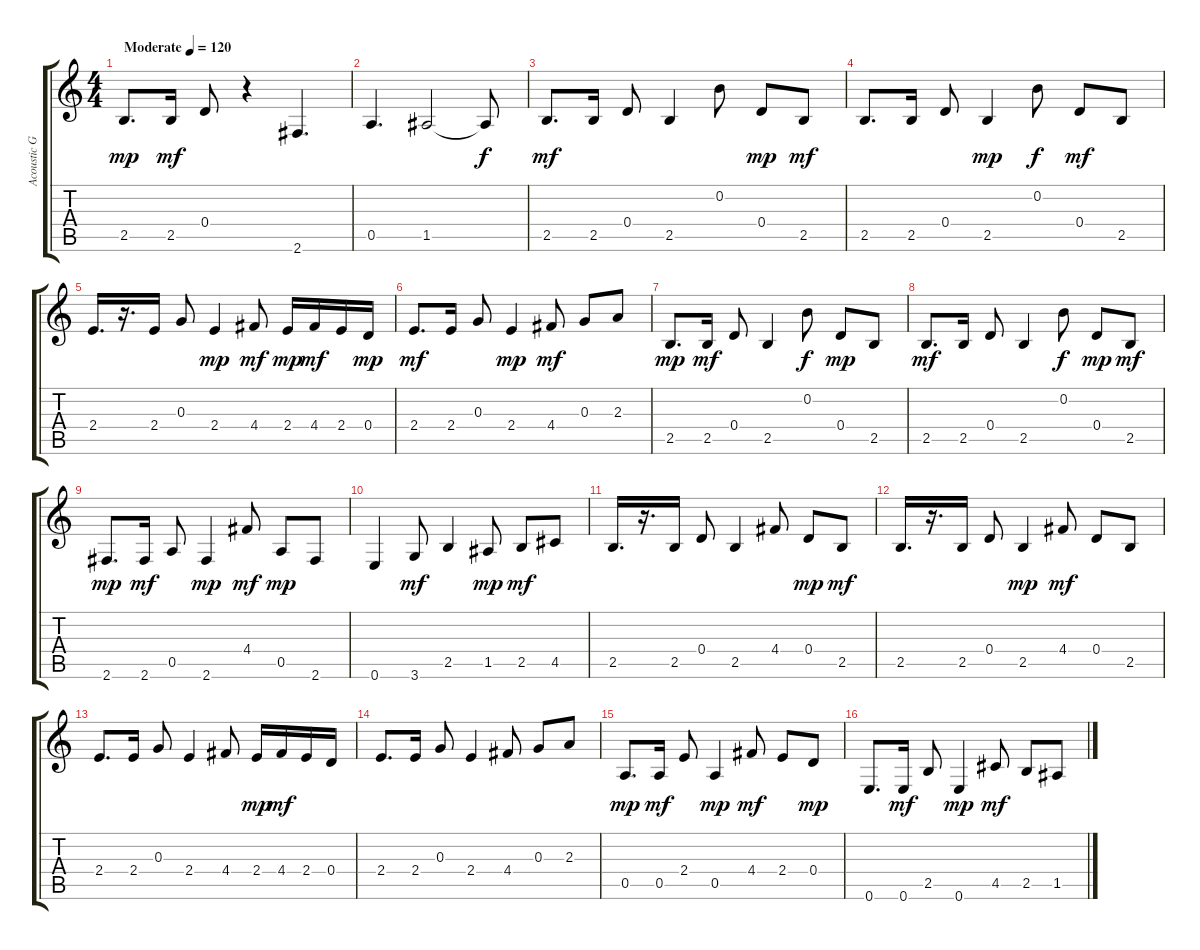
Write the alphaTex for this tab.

\track ("Acoustic Guitar" "Acoustic G") {instrument acousticguitarnylon}
\staff {score tabs}
\tuning (E4 B3 G3 D3 A2 E2) {hide}
\ts (4 4)
\tempo (120 "Moderate")
\clef g2
\ks c
2.5.8{d dy mp instrument acousticguitarnylon} 2.5.16{dy mf} 0.4.8 r.4 2.6.4{d} |
0.5.4{d} 1.5.2 1.5{t}.8{dy f} |
2.5.8{d dy mf} 2.5.16 0.4.8 2.5.4 0.2.8 0.4.8{dy mp} 2.5.8{dy mf} |
2.5.8{d} 2.5.16 0.4.8 2.5.4{dy mp} 0.2.8{dy f} 0.4.8{dy mf} 2.5.8 |
2.4.16{d} r.16{d} 2.4.16 0.3.8 2.4.4{dy mp} 4.4.8{dy mf} 2.4.16{dy mp} 4.4.16{dy mf} 2.4.16 0.4.16{dy mp} |
2.4.8{d dy mf} 2.4.16 0.3.8 2.4.4{dy mp} 4.4.8{dy mf} 0.3.8 2.3.8 |
2.5.8{d dy mp} 2.5.16{dy mf} 0.4.8 2.5.4 0.2.8{dy f} 0.4.8{dy mp} 2.5.8 |
2.5.8{d dy mf} 2.5.16 0.4.8 2.5.4 0.2.8{dy f} 0.4.8{dy mp} 2.5.8{dy mf} |
2.6.8{d dy mp} 2.6.16{dy mf} 0.5.8 2.6.4{dy mp} 4.4.8{dy mf} 0.5.8{dy mp} 2.6.8 |
0.6.4 3.6.8{dy mf} 2.5.4 1.5.8{dy mp} 2.5.8{dy mf} 4.5.8 |
2.5.16{d} r.16{d} 2.5.16 0.4.8 2.5.4 4.4.8 0.4.8{dy mp} 2.5.8{dy mf} |
2.5.16{d} r.16{d} 2.5.16 0.4.8 2.5.4{dy mp} 4.4.8{dy mf} 0.4.8 2.5.8 |
2.4.8{d} 2.4.16 0.3.8 2.4.4 4.4.8 2.4.16{dy mp} 4.4.16{dy mf} 2.4.16 0.4.16 |
2.4.8{d} 2.4.16 0.3.8 2.4.4 4.4.8 0.3.8 2.3.8 |
0.5.8{d dy mp} 0.5.16{dy mf} 2.4.8 0.5.4{dy mp} 4.4.8{dy mf} 2.4.8 0.4.8{dy mp} |
0.6.8{d} 0.6.16{dy mf} 2.5.8 0.6.4{dy mp} 4.5.8{dy mf} 2.5.8 1.5.8
